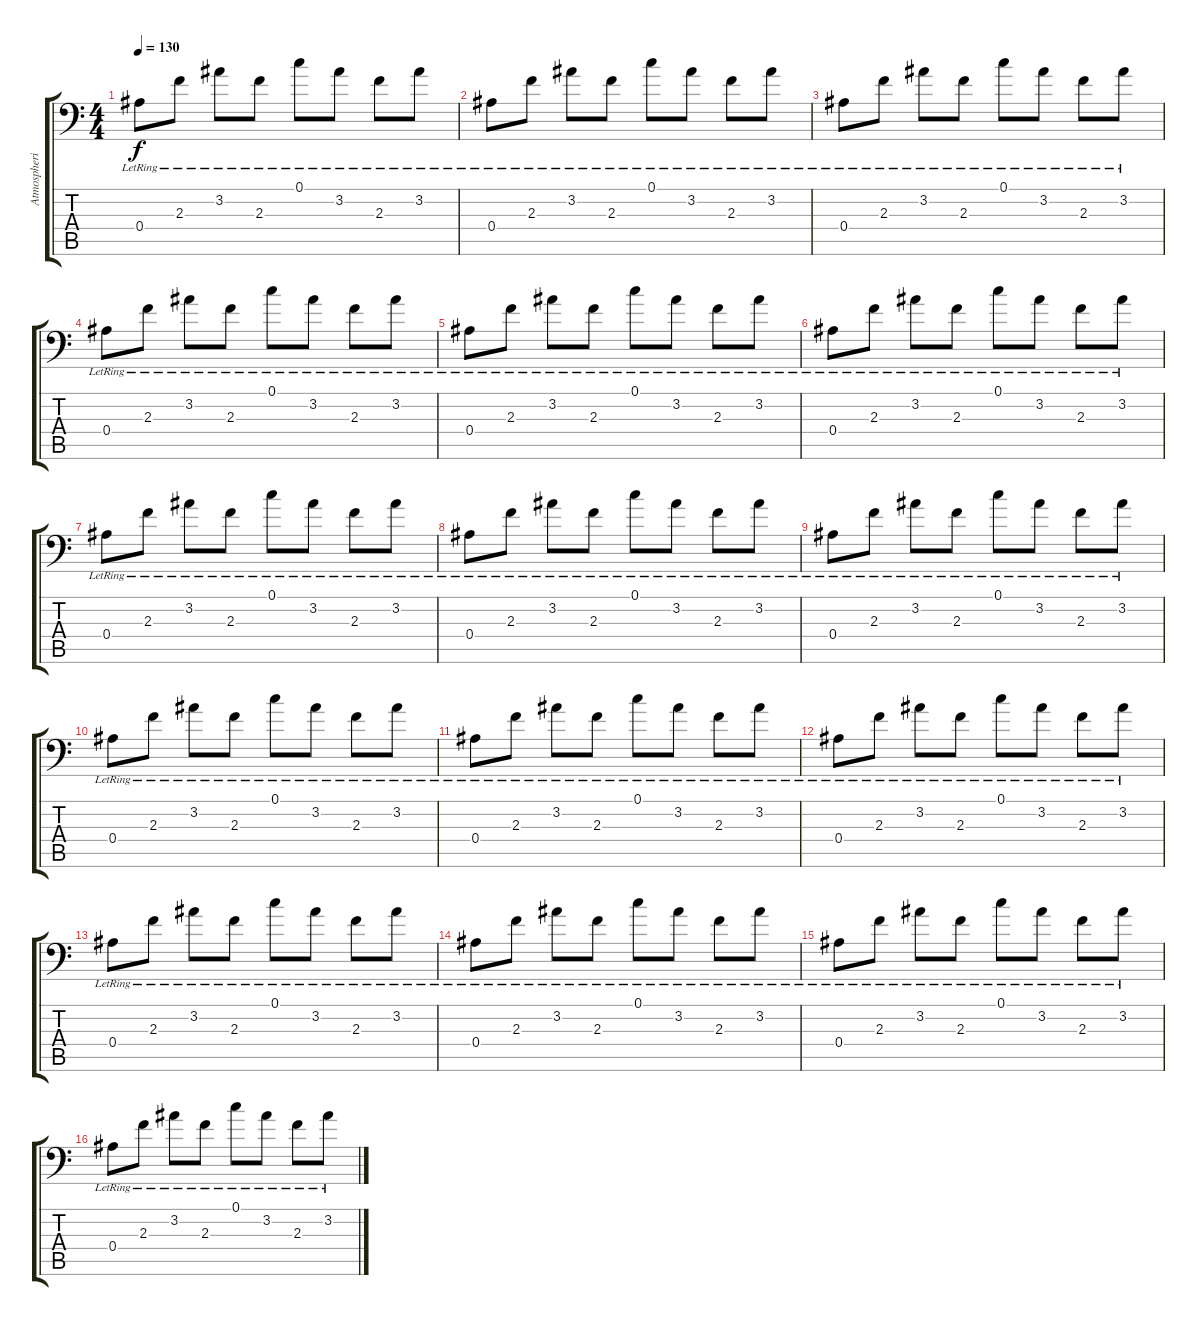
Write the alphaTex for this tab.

\track ("Atmospheric Guitar 1" "Atmospheri") {instrument electricguitarjazz}
\staff {score tabs}
\tuning (C4 G3 Eb3 Bb2 F2 Bb1) {hide}
\ts (4 4)
\tempo 130
\clef f4
\ks c
0.4{lr}.8{dy f} 2.3{lr}.8 3.2{lr}.8 2.3{lr}.8 0.1{lr}.8 3.2{lr}.8 2.3{lr}.8 3.2{lr}.8 |
0.4{lr}.8 2.3{lr}.8 3.2{lr}.8 2.3{lr}.8 0.1{lr}.8 3.2{lr}.8 2.3{lr}.8 3.2{lr}.8 |
0.4{lr}.8 2.3{lr}.8 3.2{lr}.8 2.3{lr}.8 0.1{lr}.8 3.2{lr}.8 2.3{lr}.8 3.2{lr}.8 |
0.4{lr}.8 2.3{lr}.8 3.2{lr}.8 2.3{lr}.8 0.1{lr}.8 3.2{lr}.8 2.3{lr}.8 3.2{lr}.8 |
0.4{lr}.8 2.3{lr}.8 3.2{lr}.8 2.3{lr}.8 0.1{lr}.8 3.2{lr}.8 2.3{lr}.8 3.2{lr}.8 |
0.4{lr}.8 2.3{lr}.8 3.2{lr}.8 2.3{lr}.8 0.1{lr}.8 3.2{lr}.8 2.3{lr}.8 3.2{lr}.8 |
0.4{lr}.8 2.3{lr}.8 3.2{lr}.8 2.3{lr}.8 0.1{lr}.8 3.2{lr}.8 2.3{lr}.8 3.2{lr}.8 |
0.4{lr}.8 2.3{lr}.8 3.2{lr}.8 2.3{lr}.8 0.1{lr}.8 3.2{lr}.8 2.3{lr}.8 3.2{lr}.8 |
0.4{lr}.8 2.3{lr}.8 3.2{lr}.8 2.3{lr}.8 0.1{lr}.8 3.2{lr}.8 2.3{lr}.8 3.2{lr}.8 |
0.4{lr}.8 2.3{lr}.8 3.2{lr}.8 2.3{lr}.8 0.1{lr}.8 3.2{lr}.8 2.3{lr}.8 3.2{lr}.8 |
0.4{lr}.8 2.3{lr}.8 3.2{lr}.8 2.3{lr}.8 0.1{lr}.8 3.2{lr}.8 2.3{lr}.8 3.2{lr}.8 |
0.4{lr}.8 2.3{lr}.8 3.2{lr}.8 2.3{lr}.8 0.1{lr}.8 3.2{lr}.8 2.3{lr}.8 3.2{lr}.8 |
0.4{lr}.8 2.3{lr}.8 3.2{lr}.8 2.3{lr}.8 0.1{lr}.8 3.2{lr}.8 2.3{lr}.8 3.2{lr}.8 |
0.4{lr}.8 2.3{lr}.8 3.2{lr}.8 2.3{lr}.8 0.1{lr}.8 3.2{lr}.8 2.3{lr}.8 3.2{lr}.8 |
0.4{lr}.8 2.3{lr}.8 3.2{lr}.8 2.3{lr}.8 0.1{lr}.8 3.2{lr}.8 2.3{lr}.8 3.2{lr}.8 |
0.4{lr}.8 2.3{lr}.8 3.2{lr}.8 2.3{lr}.8 0.1{lr}.8 3.2{lr}.8 2.3{lr}.8 3.2{lr}.8
